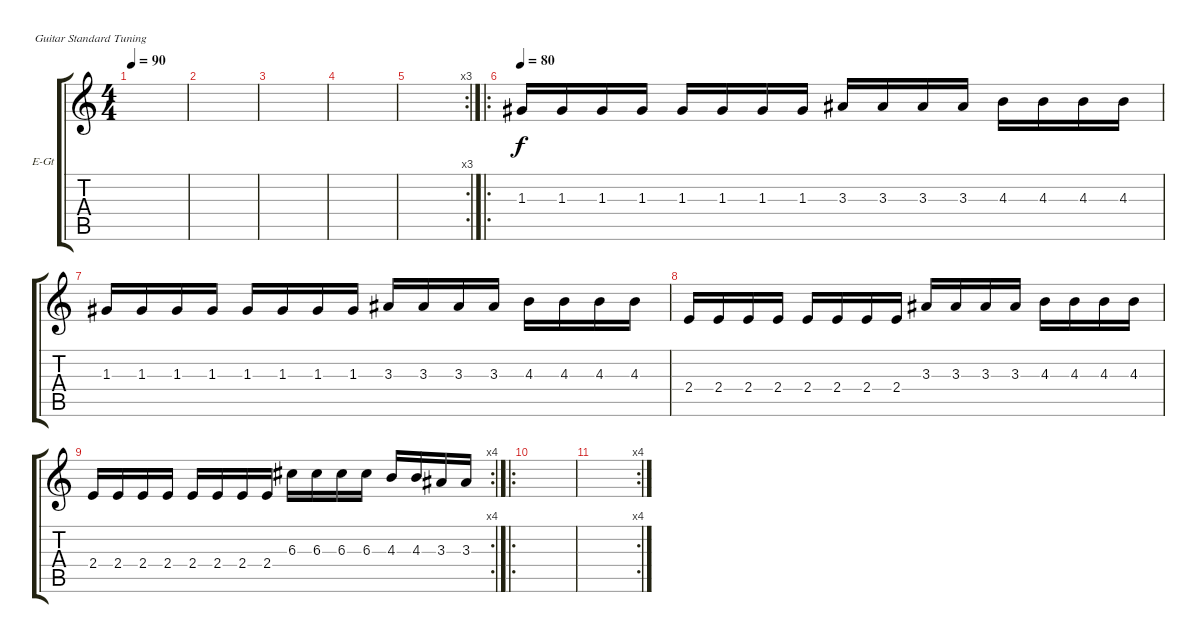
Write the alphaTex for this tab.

\defaultSystemsLayout 4
\bracketExtendMode groupsimilarinstruments
\firstSystemTrackNameOrientation horizontal
\otherSystemsTrackNameOrientation horizontal
\track ("Electric Guitar" "E-Gt") {instrument overdrivenguitar}
\staff {score tabs}
\tuning (E4 B3 G3 D3 A2 E2)
\ts (4 4)
\tempo 90
\clef g2
\ks c
|
|
|
|
\rc 3
|
\ro
\tempo 80
1.3.16 1.3.16 1.3.16 1.3.16 1.3.16 1.3.16 1.3.16 1.3.16 3.3.16 3.3.16 3.3.16 3.3.16 4.3.16 4.3.16 4.3.16 4.3.16 |
1.3.16 1.3.16 1.3.16 1.3.16 1.3.16 1.3.16 1.3.16 1.3.16 3.3.16 3.3.16 3.3.16 3.3.16 4.3.16 4.3.16 4.3.16 4.3.16 |
2.4.16 2.4.16 2.4.16 2.4.16 2.4.16 2.4.16 2.4.16 2.4.16 3.3.16 3.3.16 3.3.16 3.3.16 4.3.16 4.3.16 4.3.16 4.3.16 |
\rc 4
2.4.16 2.4.16 2.4.16 2.4.16 2.4.16 2.4.16 2.4.16 2.4.16 6.3.16 6.3.16 6.3.16 6.3.16 4.3.16 4.3.16 3.3.16 3.3.16 |
\ro
|
\rc 4
